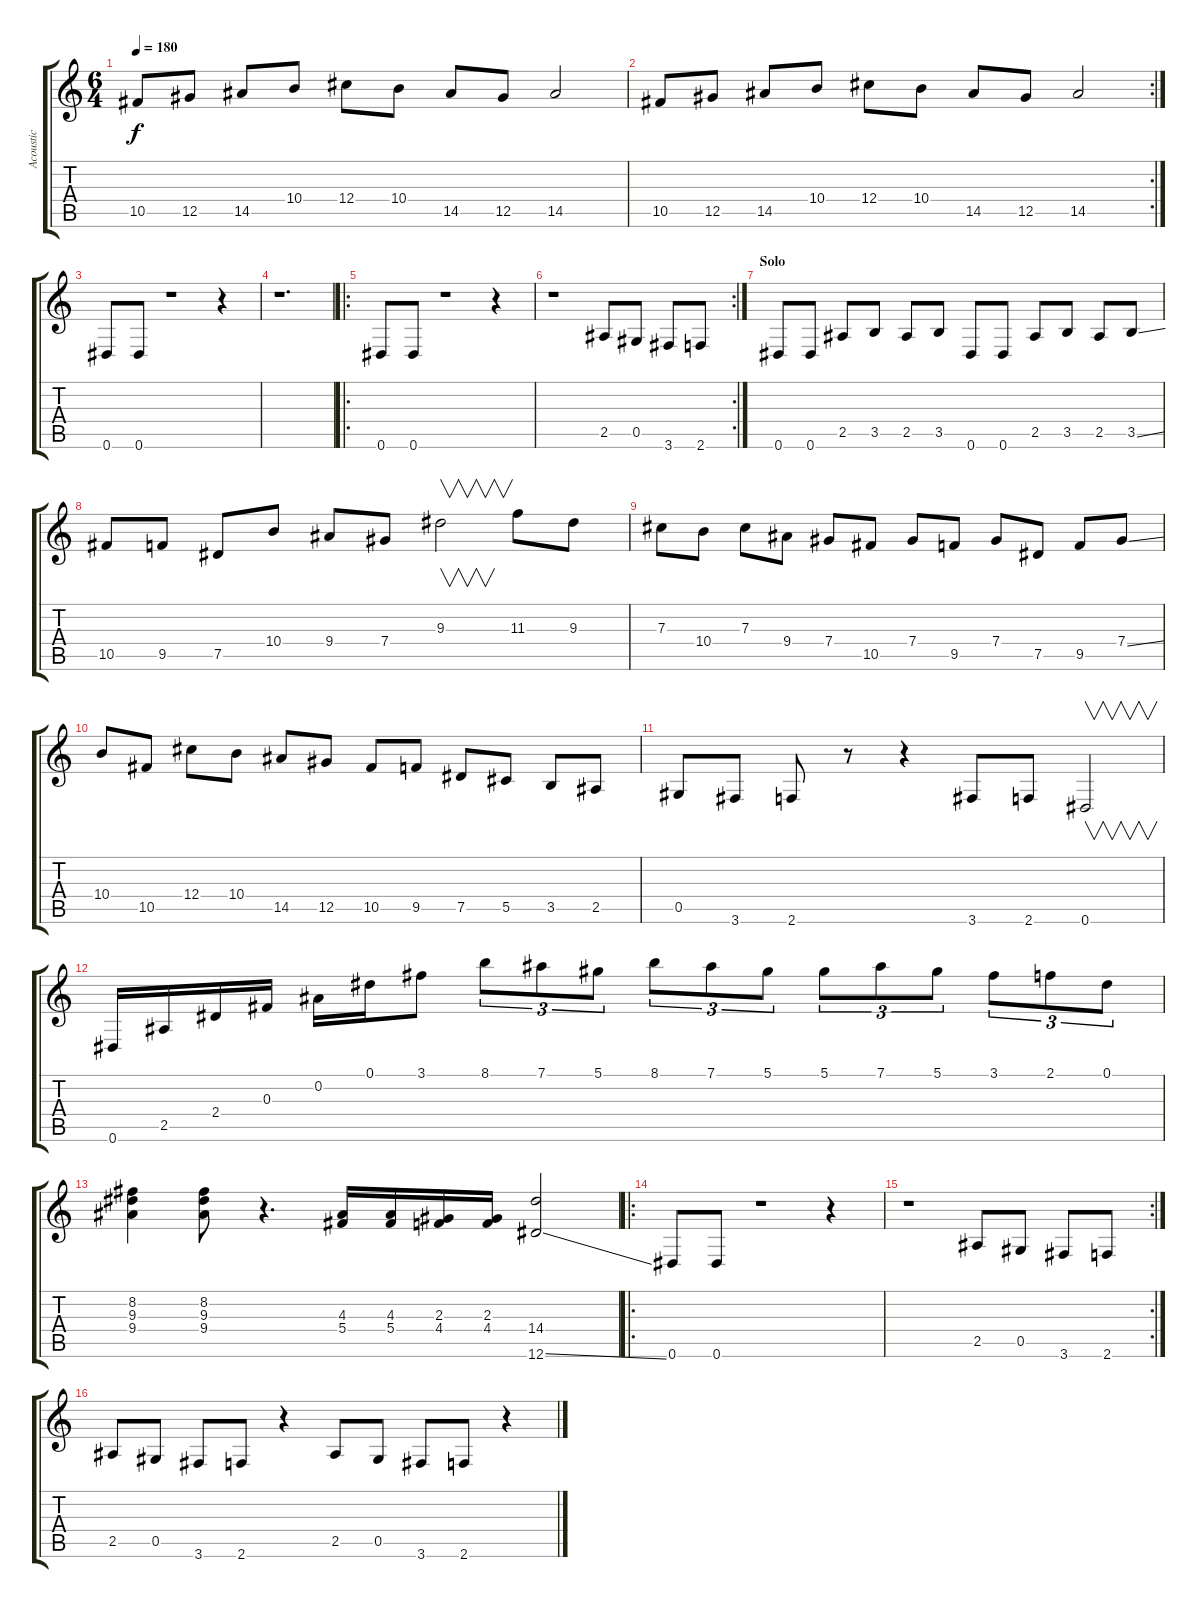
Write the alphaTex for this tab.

\track ("Acoustic" "Acoustic") {instrument acousticguitarsteel}
\staff {score tabs}
\tuning (Eb4 Bb3 Gb3 Db3 Ab2 Eb2) {hide}
\ts (6 4)
\tempo 180
\clef g2
\ks c
10.5.8{dy f} 12.5.8 14.5.8 10.4.8 12.4.8 10.4.8 14.5.8 12.5.8 14.5.2 |
\rc 2
10.5.8 12.5.8 14.5.8 10.4.8 12.4.8 10.4.8 14.5.8 12.5.8 14.5.2 |
0.6.8 0.6.8 r.1 r.4 |
r.1{d} |
\ro
0.6.8 0.6.8 r.1 r.4 |
\rc 2
r.1 2.5.8 0.5.8 3.6.8 2.6.8 |
\section ("" "Solo")
0.6.8 0.6.8 2.5.8 3.5.8 2.5.8 3.5.8 0.6.8 0.6.8 2.5.8 3.5.8 2.5.8 3.5{ss}.8 |
10.5.8 9.5.8 7.5.8 10.4.8 9.4.8 7.4.8 9.3.2{v} 11.3.8 9.3.8 |
7.3.8 10.4.8 7.3.8 9.4.8 7.4.8 10.5.8 7.4.8 9.5.8 7.4.8 7.5.8 9.5.8 7.4{ss}.8 |
10.4.8 10.5.8 12.4.8 10.4.8 14.5.8 12.5.8 10.5.8 9.5.8 7.5.8 5.5.8 3.5.8 2.5.8 |
0.5.8 3.6.8 2.6.8 r.8 r.4 3.6.8 2.6.8 0.6.2{v} |
0.6.16 2.5.16 2.4.16 0.3.16 0.2.16 0.1.16 3.1.8 8.1.8{tu (3 2)} 7.1.8{tu (3 2)} 5.1.8{tu (3 2)} 8.1.8{tu (3 2)} 7.1.8{tu (3 2)} 5.1.8{tu (3 2)} 5.1.8{tu (3 2)} 7.1.8{tu (3 2)} 5.1.8{tu (3 2)} 3.1.8{tu (3 2)} 2.1.8{tu (3 2)} 0.1.8{tu (3 2)} |
(8.2 9.3 9.4).4 (8.2 9.3 9.4).8 r.4{d} (4.3 5.4).16 (4.3 5.4).16 (2.3 4.4).16 (2.3 4.4).16 (14.4 12.6{ss}).2 |
\ro
0.6.8 0.6.8 r.1 r.4 |
\rc 2
r.1 2.5.8 0.5.8 3.6.8 2.6.8 |
2.5.8 0.5.8 3.6.8 2.6.8 r.4 2.5.8 0.5.8 3.6.8 2.6.8 r.4
